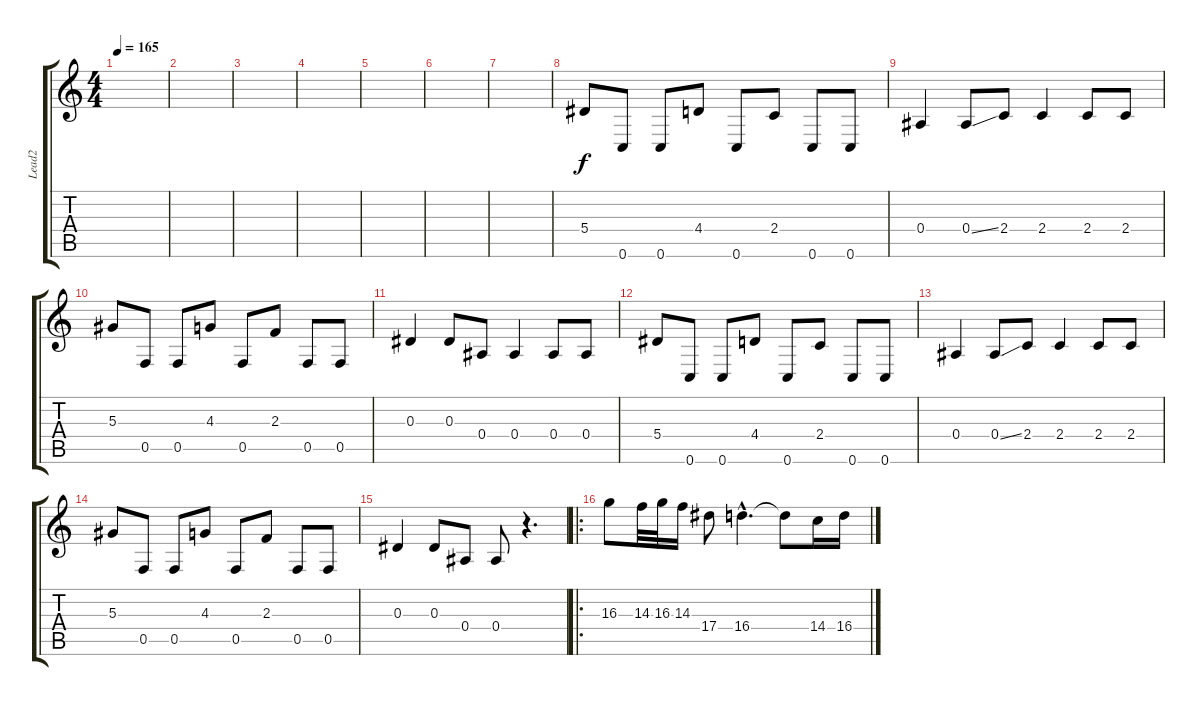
\track ("Lead2" "Lead2") {instrument distortionguitar}
\staff {score tabs}
\tuning (C4 G3 Eb3 Bb2 F2 C2) {hide}
\ts (4 4)
\tempo 165
\clef g2
\ks c
|
|
|
|
|
|
|
5.4.8 0.6.8 0.6.8 4.4.8 0.6.8 2.4.8 0.6.8 0.6.8 |
0.4.4 0.4{ss}.8 2.4.8 2.4.4 2.4.8 2.4.8 |
5.3.8 0.5.8 0.5.8 4.3.8 0.5.8 2.3.8 0.5.8 0.5.8 |
0.3.4 0.3.8 0.4.8 0.4.4 0.4.8 0.4.8 |
5.4.8 0.6.8 0.6.8 4.4.8 0.6.8 2.4.8 0.6.8 0.6.8 |
0.4.4 0.4{ss}.8 2.4.8 2.4.4 2.4.8 2.4.8 |
5.3.8 0.5.8 0.5.8 4.3.8 0.5.8 2.3.8 0.5.8 0.5.8 |
0.3.4 0.3.8 0.4.8 0.4.8 r.4{d} |
\ro
16.3.8 14.3.32 16.3.32 14.3.16 17.4.8 16.4{hac}.4{d} 16.4{t}.8 14.4.16 16.4.16
